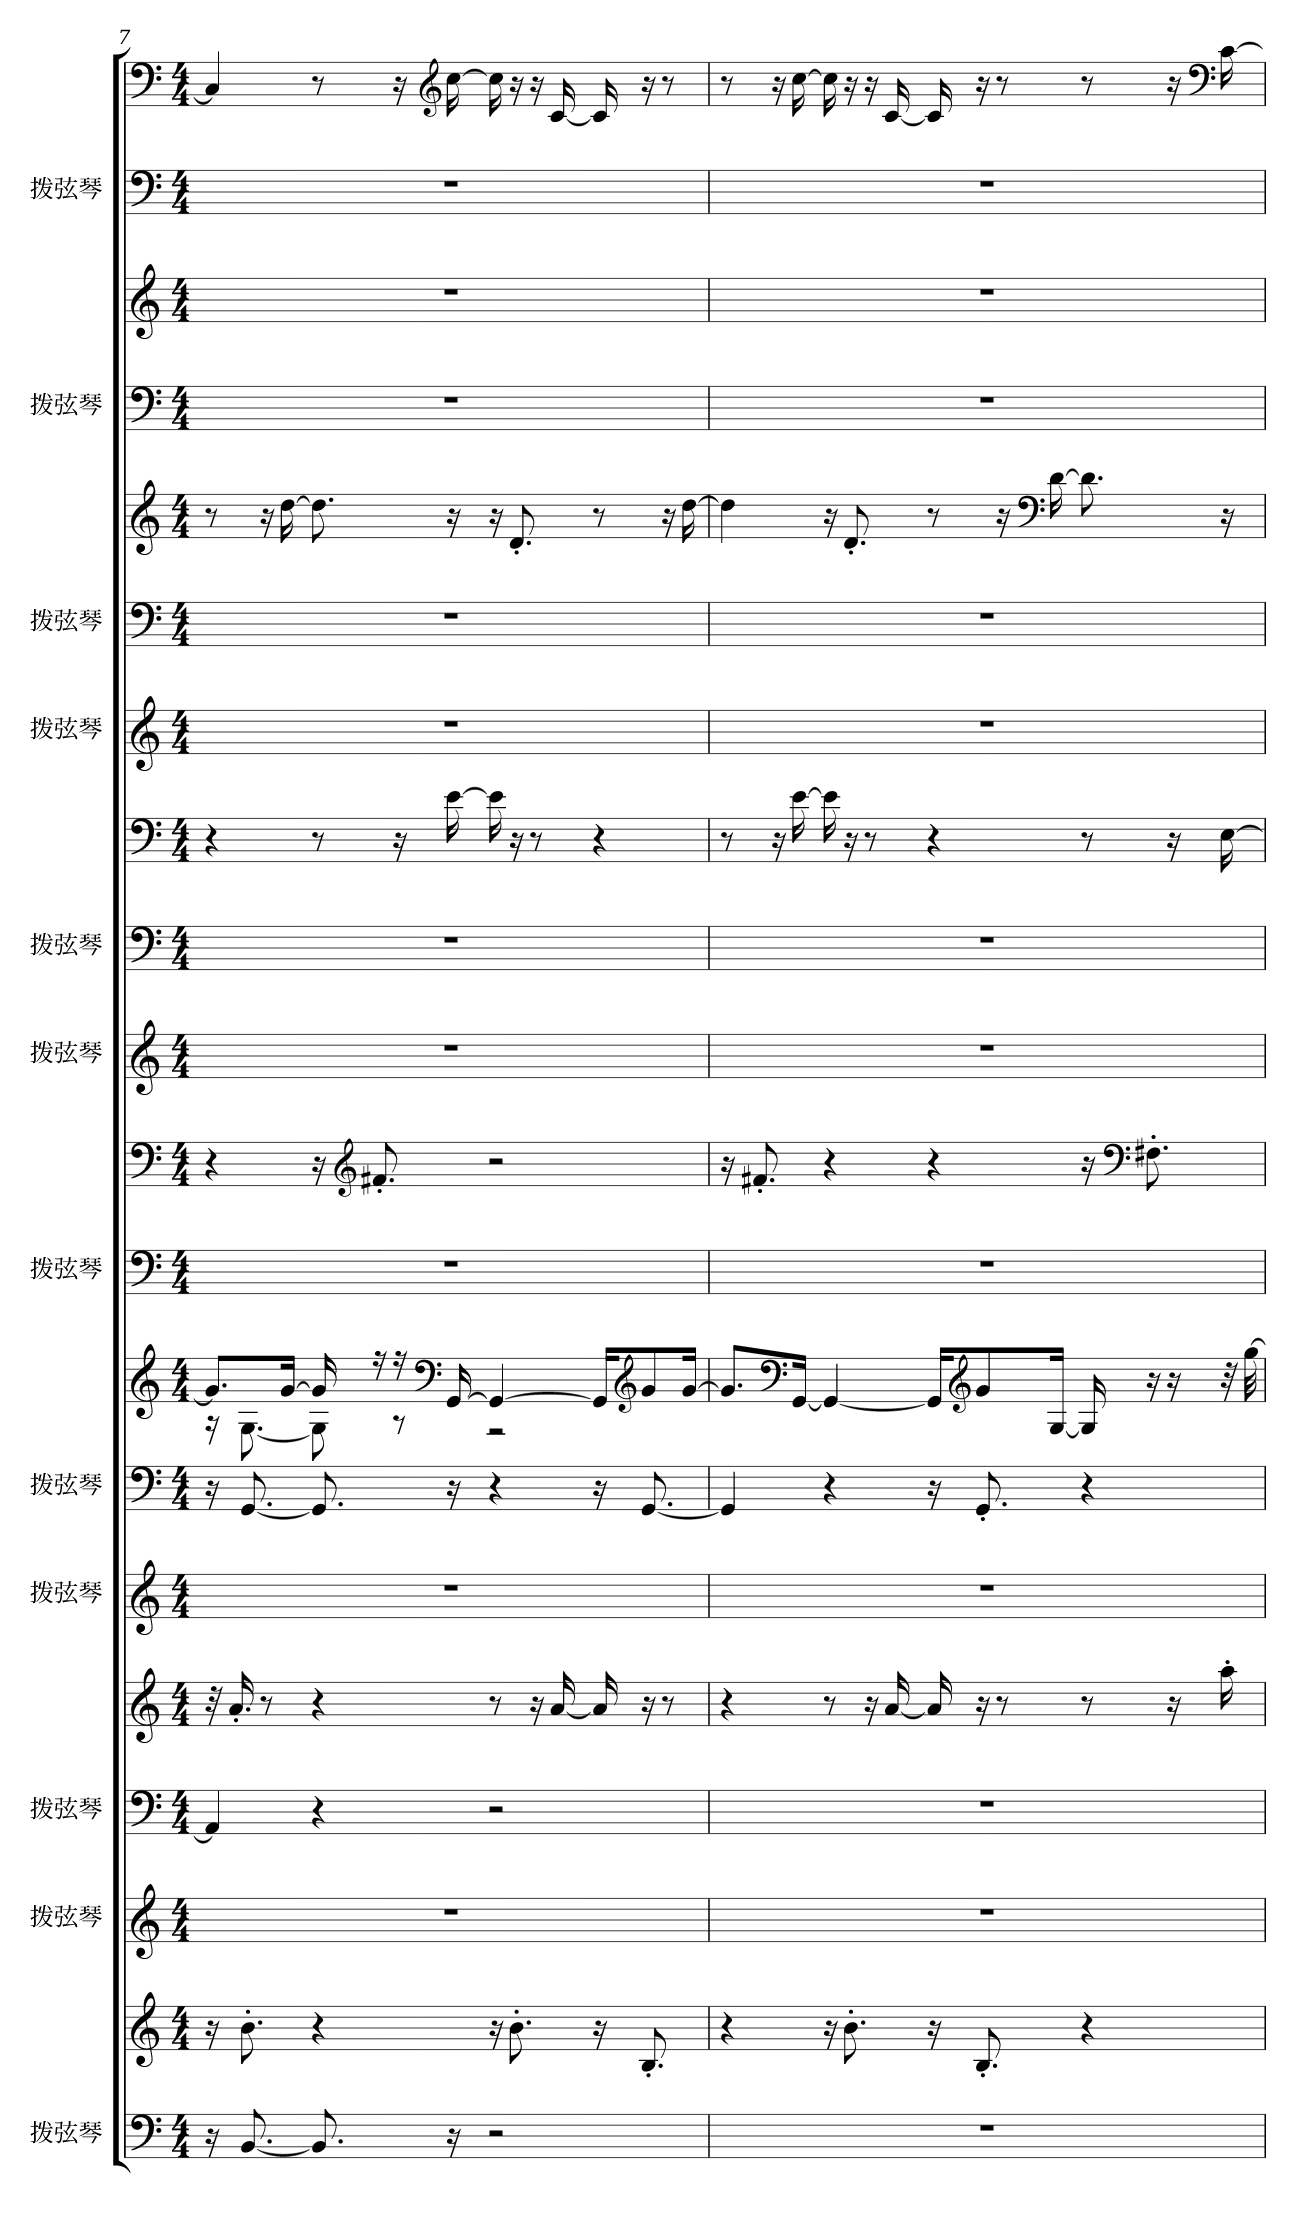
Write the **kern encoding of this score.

**kern	**kern	**kern	**kern	**kern	**kern	**kern	**kern	**kern	**kern	**kern	**kern	**kern	**kern	**kern	**kern	**kern	**kern	**kern	**kern
*part12	*part12	*part11	*part10	*part10	*part9	*part8	*part8	*part7	*part7	*part6	*part5	*part5	*part4	*part3	*part3	*part2	*part2	*part1	*part1
*staff20	*staff19	*staff18	*staff17	*staff16	*staff15	*staff14	*staff13	*staff12	*staff11	*staff10	*staff9	*staff8	*staff7	*staff6	*staff5	*staff4	*staff3	*staff2	*staff1
*I"拨弦琴	*	*I"拨弦琴	*I"拨弦琴	*	*I"拨弦琴	*I"拨弦琴	*	*I"拨弦琴	*	*I"拨弦琴	*I"拨弦琴	*	*I"拨弦琴	*I"拨弦琴	*	*I"拨弦琴	*	*I"拨弦琴	*
!!LO:PB:g=z
*clefF4	*clefG2	*clefG2	*clefF4	*clefG2	*clefG2	*clefF4	*clefG2	*clefF4	*clefF4	*clefG2	*clefF4	*clefF4	*clefG2	*clefF4	*clefG2	*clefF4	*clefG2	*clefF4	*clefF4
*k[]	*k[]	*k[]	*k[]	*k[]	*k[]	*k[]	*k[]	*k[]	*k[]	*k[]	*k[]	*k[]	*k[]	*k[]	*k[]	*k[]	*k[]	*k[]	*k[]
*M4/4	*M4/4	*M4/4	*M4/4	*M4/4	*M4/4	*M4/4	*M4/4	*M4/4	*M4/4	*M4/4	*M4/4	*M4/4	*M4/4	*M4/4	*M4/4	*M4/4	*M4/4	*M4/4	*M4/4
=7	=7	=7	=7	=7	=7	=7	=7	=7	=7	=7	=7	=7	=7	=7	=7	=7	=7	=7	=7
*	*	*	*	*	*	*	*^	*	*	*	*	*	*	*	*	*	*	*	*
16r	16r	1r	4AA/]	32r	1r	16r	8.g/L]	16r	1r	4r	1r	1r	4r	1r	1r	8r	1r	1r	1r	4C/]
.	.	.	.	16.a'/	.	.	.	.	.	.	.	.	.	.	.	.	.	.	.	.
[8.BB/	8.b'\	.	.	.	.	[8.GG/	.	[8.G\	.	.	.	.	.	.	.	.	.	.	.	.
.	.	.	.	8r	.	.	.	.	.	.	.	.	.	.	.	16r	.	.	.	.
.	.	.	.	.	.	.	[16g/Jk	.	.	.	.	.	.	.	.	[16dd\	.	.	.	.
8.BB/]	4r	.	4r	4r	.	8.GG/]	16g/]	8G\]	.	16r	.	.	8r	.	.	8.dd\]	.	.	.	8r
*	*	*	*	*	*	*	*	*	*	*clefG2	*	*	*	*	*	*	*	*	*	*
.	.	.	.	.	.	.	16r	.	.	8.f#X'/	.	.	.	.	.	.	.	.	.	.
.	.	.	.	.	.	.	16r	8r	.	.	.	.	16r	.	.	.	.	.	.	16r
*	*	*	*	*	*	*	*clefF4	*	*	*	*	*	*	*	*	*	*	*	*	*clefG2
16r	.	.	.	.	.	16r	[16GG/	.	.	.	.	.	[16e\	.	.	16r	.	.	.	[16cc\
2r	16r	.	2r	8r	.	4r	4GG/_	2r	.	2r	.	.	16e\]	.	.	16r	.	.	.	16cc\]
.	8.b'\	.	.	.	.	.	.	.	.	.	.	.	16r	.	.	8.d'/	.	.	.	16r
.	.	.	.	16r	.	.	.	.	.	.	.	.	8r	.	.	.	.	.	.	16r
.	.	.	.	[16a/	.	.	.	.	.	.	.	.	.	.	.	.	.	.	.	[16c/
.	16r	.	.	16a/]	.	16r	16GG/KL]	.	.	.	.	.	4r	.	.	8r	.	.	.	16c/]
*	*	*	*	*	*	*	*clefG2	*	*	*	*	*	*	*	*	*	*	*	*	*
.	8.B'/	.	.	16r	.	[8.GG/	8g/	.	.	.	.	.	.	.	.	.	.	.	.	16r
.	.	.	.	8r	.	.	.	.	.	.	.	.	.	.	.	16r	.	.	.	8r
.	.	.	.	.	.	.	[16g/Jk	.	.	.	.	.	.	.	.	[16dd\	.	.	.	.
*	*	*	*	*	*	*	*v	*v	*	*	*	*	*	*	*	*	*	*	*	*
!!LO:PB:g=z
=8	=8	=8	=8	=8	=8	=8	=8	=8	=8	=8	=8	=8	=8	=8	=8	=8	=8	=8	=8
1r	4r	1r	1r	4r	1r	4GG/]	8.g/L]	1r	16r	1r	1r	8r	1r	1r	4dd\]	1r	1r	1r	8r
.	.	.	.	.	.	.	.	.	8.f#X'/	.	.	.	.	.	.	.	.	.	.
.	.	.	.	.	.	.	.	.	.	.	.	16r	.	.	.	.	.	.	16r
*	*	*	*	*	*	*	*clefF4	*	*	*	*	*	*	*	*	*	*	*	*
.	.	.	.	.	.	.	[16GG/Jk	.	.	.	.	[16e\	.	.	.	.	.	.	[16cc\
.	16r	.	.	8r	.	4r	4GG/_	.	4r	.	.	16e\]	.	.	16r	.	.	.	16cc\]
.	8.b'\	.	.	.	.	.	.	.	.	.	.	16r	.	.	8.d'/	.	.	.	16r
.	.	.	.	16r	.	.	.	.	.	.	.	8r	.	.	.	.	.	.	16r
.	.	.	.	[16a/	.	.	.	.	.	.	.	.	.	.	.	.	.	.	[16c/
.	16r	.	.	16a/]	.	16r	16GG/KL]	.	4r	.	.	4r	.	.	8r	.	.	.	16c/]
*	*	*	*	*	*	*	*clefG2	*	*	*	*	*	*	*	*	*	*	*	*
.	8.B'/	.	.	16r	.	8.GG'/	8g/	.	.	.	.	.	.	.	.	.	.	.	16r
.	.	.	.	8r	.	.	.	.	.	.	.	.	.	.	16r	.	.	.	8r
*	*	*	*	*	*	*	*	*	*	*	*	*	*	*	*clefF4	*	*	*	*
.	.	.	.	.	.	.	[16G/Jk	.	.	.	.	.	.	.	[16d\	.	.	.	.
.	4r	.	.	8r	.	4r	16G/]	.	16r	.	.	8r	.	.	8.d\]	.	.	.	8r
*	*	*	*	*	*	*	*	*	*clefF4	*	*	*	*	*	*	*	*	*	*
.	.	.	.	.	.	.	16r	.	8.F#X'\	.	.	.	.	.	.	.	.	.	.
.	.	.	.	16r	.	.	16r	.	.	.	.	16r	.	.	.	.	.	.	16r
*	*	*	*	*	*	*	*	*	*	*	*	*	*	*	*	*	*	*	*clefF4
.	.	.	.	16aa'\	.	.	32r	.	.	.	.	[16E\	.	.	16r	.	.	.	[16c\
.	.	.	.	.	.	.	[32gg\	.	.	.	.	.	.	.	.	.	.	.	.
=	=	=	=	=	=	=	=	=	=	=	=	=	=	=	=	=	=	=	=
*-	*-	*-	*-	*-	*-	*-	*-	*-	*-	*-	*-	*-	*-	*-	*-	*-	*-	*-	*-
